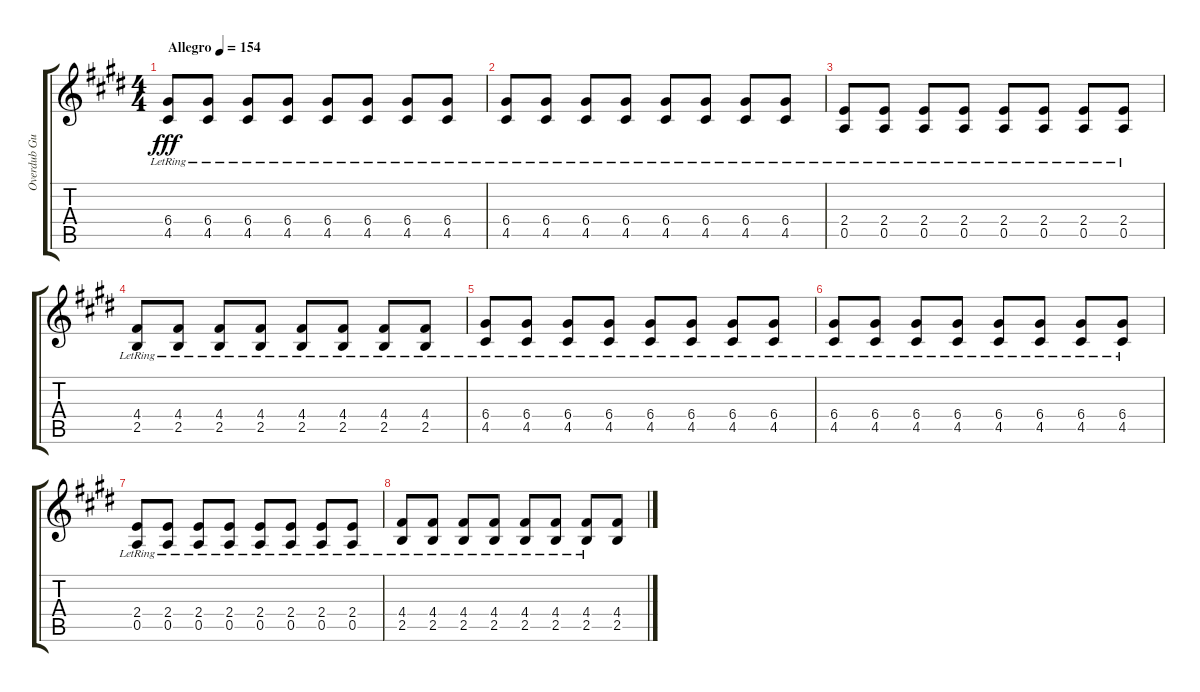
\track ("Overdub Guitar (Matt Skiba)" "Overdub Gu") {instrument electricguitarjazz}
\staff {score tabs}
\tuning (E4 B3 G3 D3 A2 E2) {hide}
\ts (4 4)
\tempo (154 "Allegro")
\clef g2
\ks c#minor
(6.4{lr} 4.5{lr}).8{dy fff instrument electricguitarjazz} (6.4{lr} 4.5{lr}).8 (6.4{lr} 4.5{lr}).8 (6.4{lr} 4.5{lr}).8 (6.4{lr} 4.5{lr}).8 (6.4{lr} 4.5{lr}).8 (6.4{lr} 4.5{lr}).8 (6.4{lr} 4.5{lr}).8 |
(6.4{lr} 4.5{lr}).8 (6.4{lr} 4.5{lr}).8 (6.4{lr} 4.5{lr}).8 (6.4{lr} 4.5{lr}).8 (6.4{lr} 4.5{lr}).8 (6.4{lr} 4.5{lr}).8 (6.4{lr} 4.5{lr}).8 (6.4{lr} 4.5{lr}).8 |
(2.4{lr} 0.5{lr}).8 (2.4{lr} 0.5{lr}).8 (2.4{lr} 0.5{lr}).8 (2.4{lr} 0.5{lr}).8 (2.4{lr} 0.5{lr}).8 (2.4{lr} 0.5{lr}).8 (2.4{lr} 0.5{lr}).8 (2.4{lr} 0.5{lr}).8 |
(4.4{lr} 2.5{lr}).8 (4.4{lr} 2.5{lr}).8 (4.4{lr} 2.5{lr}).8 (4.4{lr} 2.5{lr}).8 (4.4{lr} 2.5{lr}).8 (4.4{lr} 2.5{lr}).8 (4.4{lr} 2.5{lr}).8 (4.4{lr} 2.5{lr}).8 |
(6.4{lr} 4.5{lr}).8 (6.4{lr} 4.5{lr}).8 (6.4{lr} 4.5{lr}).8 (6.4{lr} 4.5{lr}).8 (6.4{lr} 4.5{lr}).8 (6.4{lr} 4.5{lr}).8 (6.4{lr} 4.5{lr}).8 (6.4{lr} 4.5{lr}).8 |
(6.4{lr} 4.5{lr}).8 (6.4{lr} 4.5{lr}).8 (6.4{lr} 4.5{lr}).8 (6.4{lr} 4.5{lr}).8 (6.4{lr} 4.5{lr}).8 (6.4{lr} 4.5{lr}).8 (6.4{lr} 4.5{lr}).8 (6.4{lr} 4.5{lr}).8 |
(2.4{lr} 0.5{lr}).8 (2.4{lr} 0.5{lr}).8 (2.4{lr} 0.5{lr}).8 (2.4{lr} 0.5{lr}).8 (2.4{lr} 0.5{lr}).8 (2.4{lr} 0.5{lr}).8 (2.4{lr} 0.5{lr}).8 (2.4{lr} 0.5{lr}).8 |
(4.4{lr} 2.5{lr}).8 (4.4{lr} 2.5{lr}).8 (4.4{lr} 2.5{lr}).8 (4.4{lr} 2.5{lr}).8 (4.4{lr} 2.5{lr}).8 (4.4{lr} 2.5{lr}).8 (4.4{lr} 2.5{lr}).8 (4.4 2.5).8
